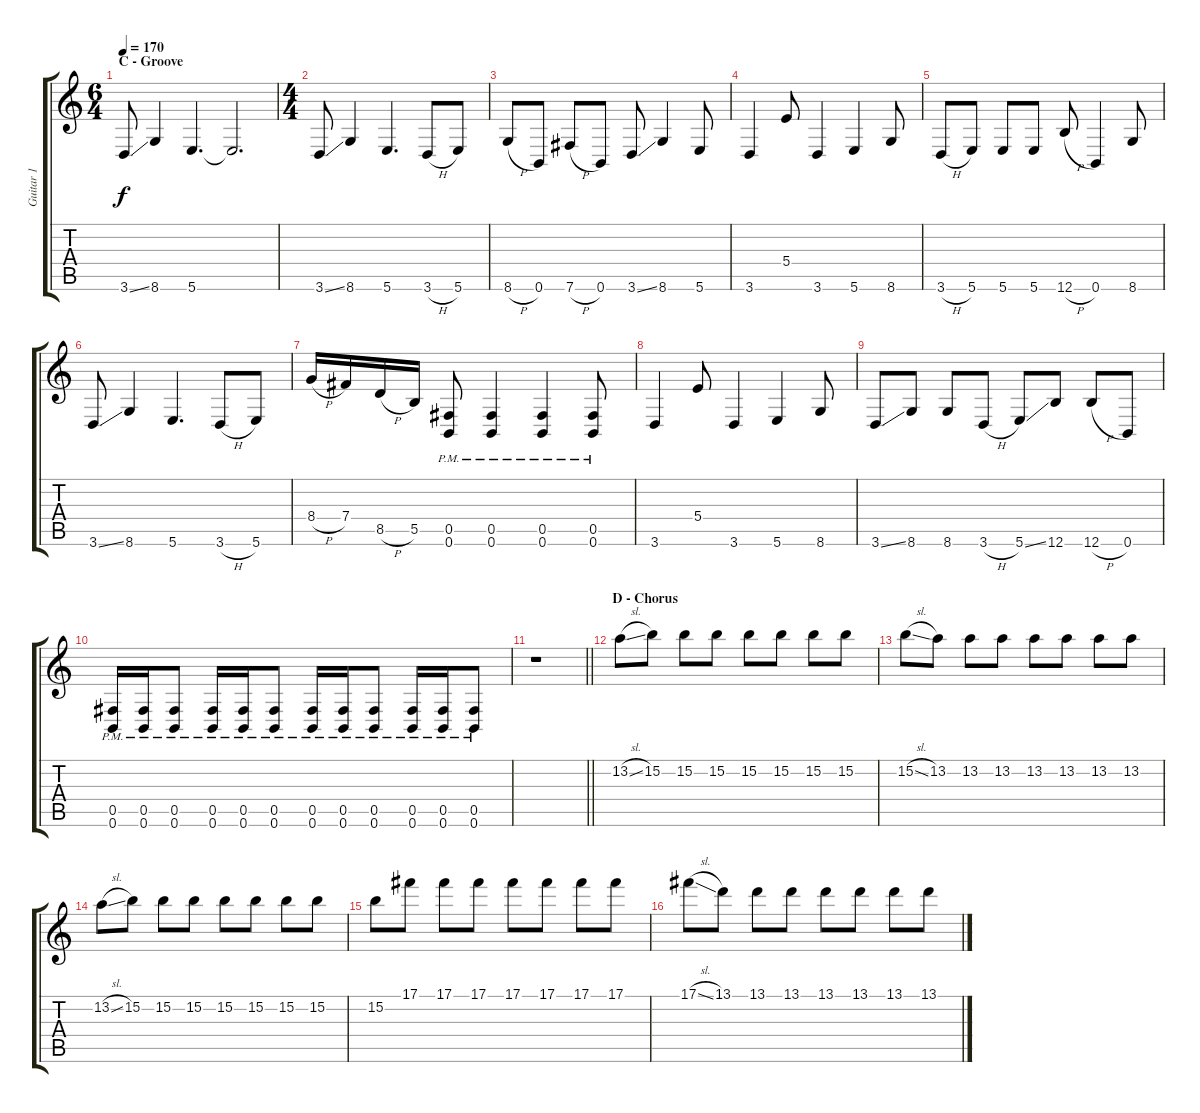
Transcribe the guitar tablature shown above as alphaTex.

\track ("Guitar 1" "Guitar 1") {instrument distortionguitar}
\staff {score tabs}
\tuning (Db4 Ab3 E3 B2 Gb2 B1) {hide}
\ts (6 4)
\section ("" "C - Groove")
\tempo 170
\clef g2
\ks c
3.6{ss}.8{dy f} 8.6.4 5.6.4{d} 5.6{t}.2{d} |
\ts (4 4)
3.6{ss}.8 8.6.4 5.6.4{d} 3.6{h}.8 5.6.8 |
8.6{h}.8 0.6.8 7.6{h}.8 0.6.8 3.6{ss}.8 8.6.4 5.6.8 |
3.6.4 5.4.8 3.6.4 5.6.4 8.6.8 |
3.6{h}.8 5.6.8 5.6.8 5.6.8 12.6{h}.8 0.6.4 8.6.8 |
3.6{ss}.8 8.6.4 5.6.4{d} 3.6{h}.8 5.6.8 |
8.4{h}.16 7.4.16 8.5{h}.16 5.5.16 (0.5{pm} 0.6{pm}).8 (0.5{pm} 0.6{pm}).4 (0.5{pm} 0.6{pm}).4 (0.5{pm} 0.6{pm}).8 |
3.6.4 5.4.8 3.6.4 5.6.4 8.6.8 |
3.6{ss}.8 8.6.8 8.6.8 3.6{h}.8 5.6{ss}.8 12.6.8 12.6{h}.8 0.6.8 |
(0.5{pm} 0.6{pm}).16 (0.5{pm} 0.6{pm}).16 (0.5{pm} 0.6{pm}).8 (0.5{pm} 0.6{pm}).16 (0.5{pm} 0.6{pm}).16 (0.5{pm} 0.6{pm}).8 (0.5{pm} 0.6{pm}).16 (0.5{pm} 0.6{pm}).16 (0.5{pm} 0.6{pm}).8 (0.5{pm} 0.6{pm}).16 (0.5{pm} 0.6{pm}).16 (0.5{pm} 0.6{pm}).8 |
\barLineRight lightlight
r.1 |
\section ("" "D - Chorus")
13.2{sl}.8 15.2.8 15.2.8 15.2.8 15.2.8 15.2.8 15.2.8 15.2.8 |
15.2{sl}.8 13.2.8 13.2.8 13.2.8 13.2.8 13.2.8 13.2.8 13.2.8 |
13.2{sl}.8 15.2.8 15.2.8 15.2.8 15.2.8 15.2.8 15.2.8 15.2.8 |
15.2.8 17.1.8 17.1.8 17.1.8 17.1.8 17.1.8 17.1.8 17.1.8 |
17.1{sl}.8 13.1.8 13.1.8 13.1.8 13.1.8 13.1.8 13.1.8 13.1.8
